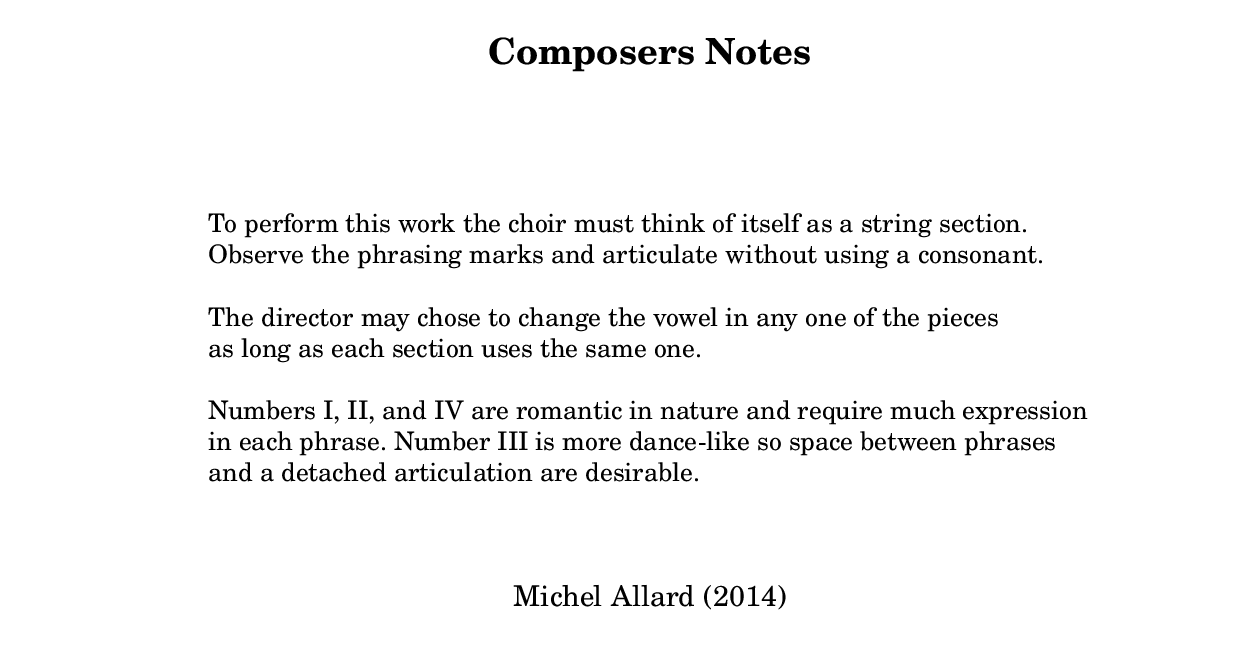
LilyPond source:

\version "2.18.2"

\bookpart {

   \paper {
	print-page-number = ##t
	top-margin = 10 \mm
	bottom-margin = 10 \mm
	left-margin = 28 \mm
	right-margin = 18 \mm
   }
	

   \header { title = "Composers Notes" }

   \tocItem \markup \column { "Composers Notes" " " }

   \markup { \column { 
	" "
	" "
	" "
	" "
	" "
	\fontsize #1 {
	"      To perform this work the choir must think of itself as a string section."
	"      Observe the phrasing marks and articulate without using a consonant."
	" "
	"      The director may chose to change the vowel in any one of the pieces"
	"      as long as each section uses the same one."
	" "
	"      Numbers I, II, and IV are romantic in nature and require much expression"
	"      in each phrase. Number III is more dance-like so space between phrases"
	"      and a detached articulation are desirable."
	" "
	" "
	" "
	}
	\fill-line { \fontsize #2 { "Michel Allard (2014)" } }
}}}
